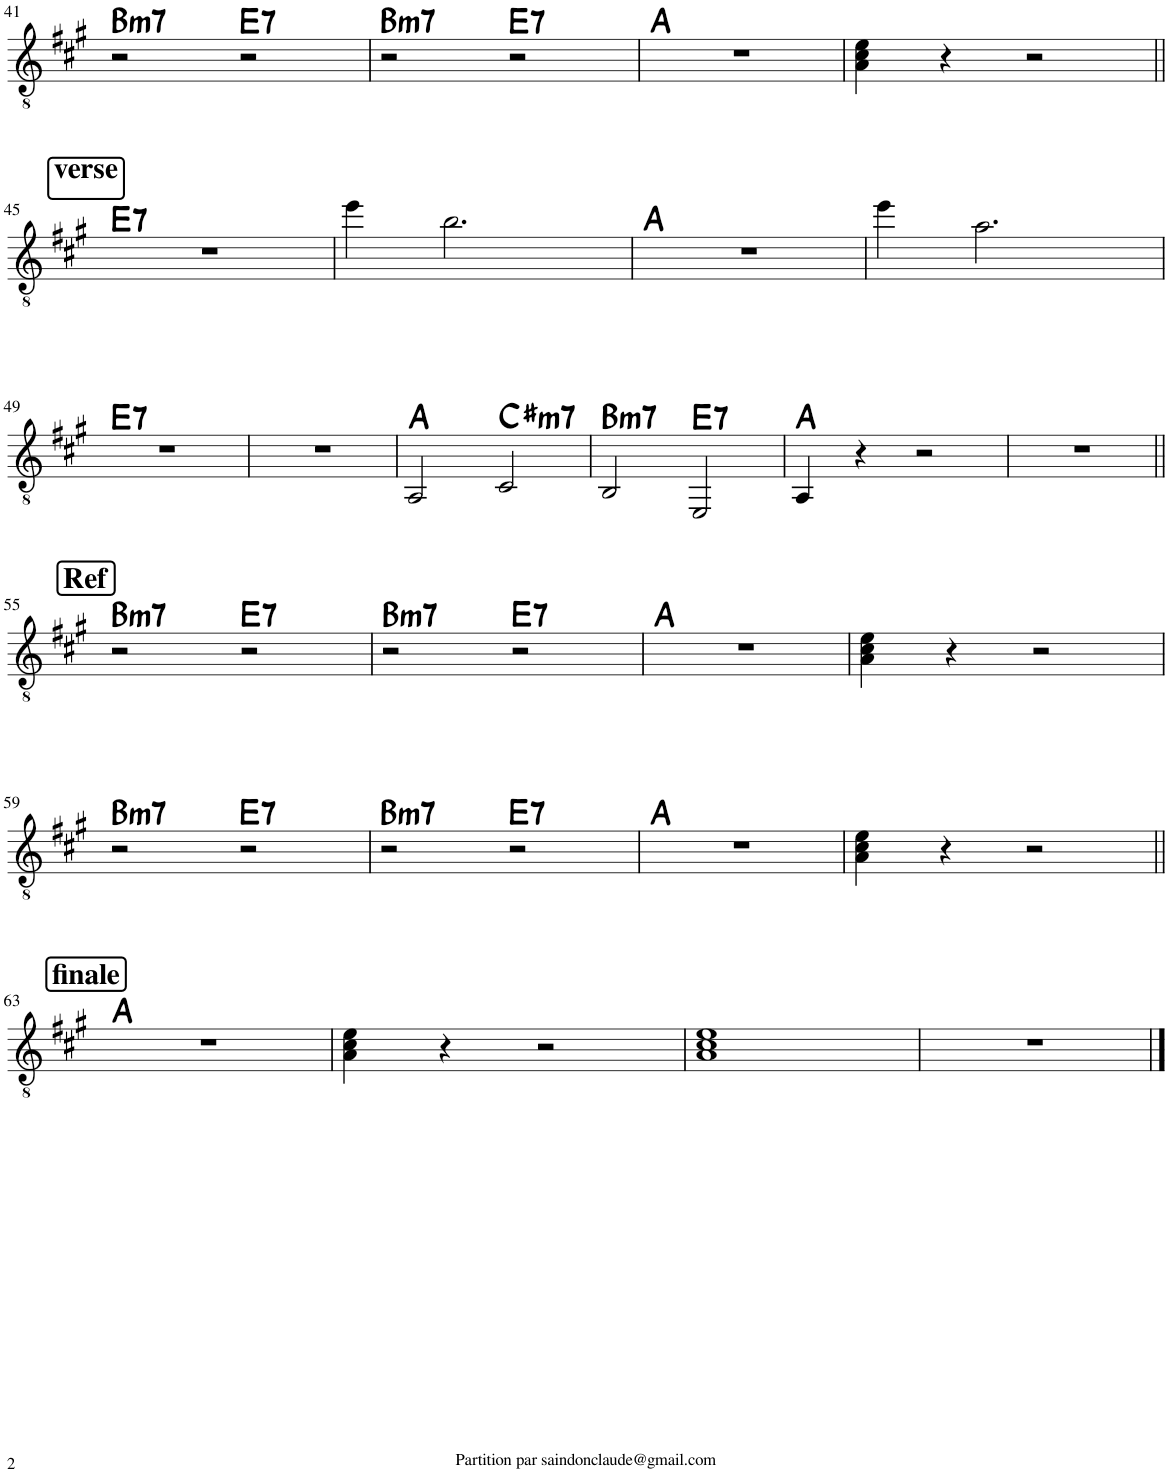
**kern	**harte
*part1	*part1
*staff1	*
*I"Classical Guitar	*
*I'Guit.	*
!!LO:PB:g=z
*clefGv2	*
*k[f#c#g#]	*
*M4/4	*
=41	=41
!	!LO:H:kt=m7
2r	B:min7
!	!LO:H:kt=7
2r	E:7
=42	=42
!	!LO:H:kt=m7
2r	B:min7
!	!LO:H:kt=7
2r	E:7
=43	=43
1r	A:maj
=44	=44
4A\ 4c#\ 4e\	.
4r	.
2r	.
!!LO:LB:g=z
!!LO:REH:place=s1:a:t=
!!LO:REH:place=s1:a:B:rj:fs=14:t=verse
=45||	=45||
!	!LO:H:kt=7
1r	E:7
=46	=46
4ee\	.
2.b\	.
=47	=47
1r	A:maj
=48	=48
4ee\	.
2.a\	.
!!LO:LB:g=z
=49	=49
!	!LO:H:kt=7
1r	E:7
=50	=50
1r	.
=51	=51
2AA/	A:maj
!	!LO:H:kt=m7
2C#/	C#:min7
=52	=52
!	!LO:H:kt=m7
2BB/	B:min7
!	!LO:H:kt=7
2EE/	E:7
=53	=53
4AA/	A:maj
4r	.
2r	.
=54	=54
1r	.
!!LO:LB:g=z
!!LO:REH:place=s1:a:B:rj:fs=14:t=Ref
=55||	=55||
!	!LO:H:kt=m7
2r	B:min7
!	!LO:H:kt=7
2r	E:7
=56	=56
!	!LO:H:kt=m7
2r	B:min7
!	!LO:H:kt=7
2r	E:7
=57	=57
1r	A:maj
=58	=58
4A\ 4c#\ 4e\	.
4r	.
2r	.
!!LO:LB:g=z
=59	=59
!	!LO:H:kt=m7
2r	B:min7
!	!LO:H:kt=7
2r	E:7
=60	=60
!	!LO:H:kt=m7
2r	B:min7
!	!LO:H:kt=7
2r	E:7
=61	=61
1r	A:maj
=62	=62
4A\ 4c#\ 4e\	.
4r	.
2r	.
!!LO:LB:g=z
!!LO:REH:place=s1:a:B:rj:fs=14:t=finale
=63||	=63||
1r	A:maj
=64	=64
4A\ 4c#\ 4e\	.
4r	.
2r	.
=65	=65
1A 1c# 1e	.
=66	=66
1r	.
==	==
*-	*-
